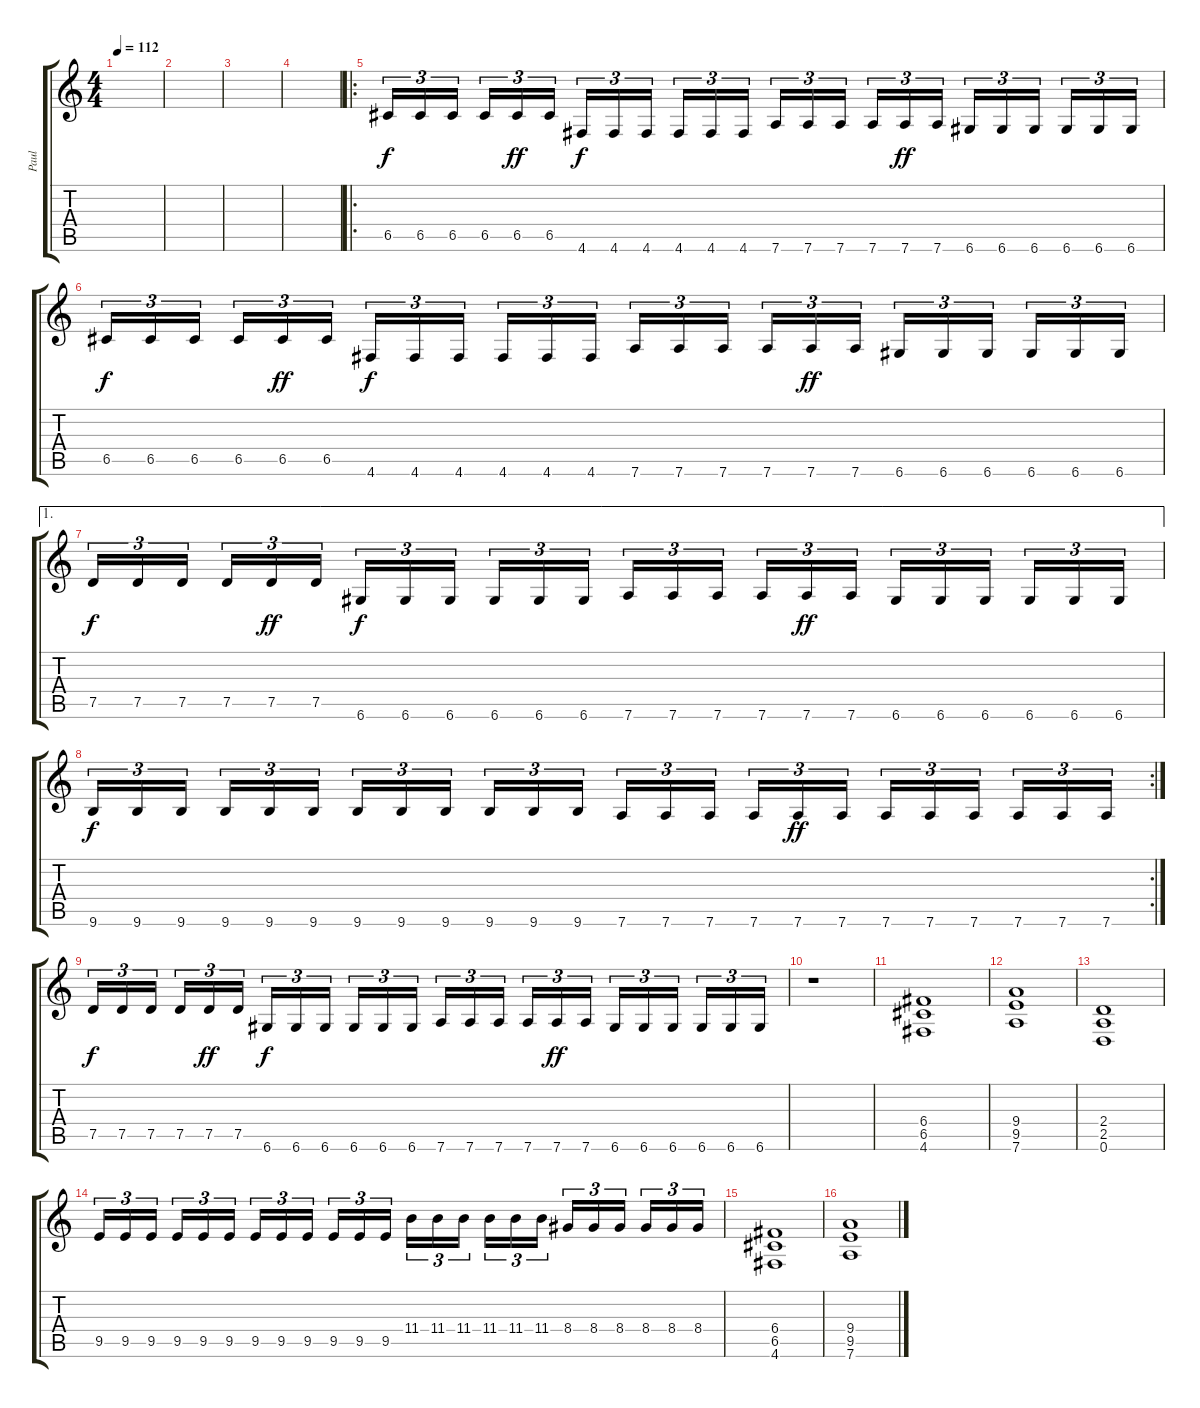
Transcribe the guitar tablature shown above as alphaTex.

\track ("Paul" "Paul") {instrument distortionguitar}
\staff {score tabs}
\tuning (D4 A3 F3 C3 G2 D2) {hide}
\ts (4 4)
\tempo 112
\clef g2
\ks c
|
|
|
|
\ro
6.5.16{tu (3 2) dy f} 6.5.16{tu (3 2)} 6.5.16{tu (3 2) beam splitsecondary} 6.5.16{tu (3 2)} 6.5.16{tu (3 2) dy ff} 6.5.16{tu (3 2)} 4.6.16{tu (3 2) dy f} 4.6.16{tu (3 2)} 4.6.16{tu (3 2) beam splitsecondary} 4.6.16{tu (3 2)} 4.6.16{tu (3 2)} 4.6.16{tu (3 2)} 7.6.16{tu (3 2)} 7.6.16{tu (3 2)} 7.6.16{tu (3 2) beam splitsecondary} 7.6.16{tu (3 2)} 7.6.16{tu (3 2) dy ff} 7.6.16{tu (3 2)} 6.6.16{tu (3 2)} 6.6.16{tu (3 2)} 6.6.16{tu (3 2) beam splitsecondary} 6.6.16{tu (3 2)} 6.6.16{tu (3 2)} 6.6.16{tu (3 2)} |
6.5.16{tu (3 2) dy f} 6.5.16{tu (3 2)} 6.5.16{tu (3 2) beam splitsecondary} 6.5.16{tu (3 2)} 6.5.16{tu (3 2) dy ff} 6.5.16{tu (3 2)} 4.6.16{tu (3 2) dy f} 4.6.16{tu (3 2)} 4.6.16{tu (3 2) beam splitsecondary} 4.6.16{tu (3 2)} 4.6.16{tu (3 2)} 4.6.16{tu (3 2)} 7.6.16{tu (3 2)} 7.6.16{tu (3 2)} 7.6.16{tu (3 2) beam splitsecondary} 7.6.16{tu (3 2)} 7.6.16{tu (3 2) dy ff} 7.6.16{tu (3 2)} 6.6.16{tu (3 2)} 6.6.16{tu (3 2)} 6.6.16{tu (3 2) beam splitsecondary} 6.6.16{tu (3 2)} 6.6.16{tu (3 2)} 6.6.16{tu (3 2)} |
\ae 1
7.5.16{tu (3 2) dy f} 7.5.16{tu (3 2)} 7.5.16{tu (3 2) beam splitsecondary} 7.5.16{tu (3 2)} 7.5.16{tu (3 2) dy ff} 7.5.16{tu (3 2)} 6.6.16{tu (3 2) dy f} 6.6.16{tu (3 2)} 6.6.16{tu (3 2) beam splitsecondary} 6.6.16{tu (3 2)} 6.6.16{tu (3 2)} 6.6.16{tu (3 2)} 7.6.16{tu (3 2)} 7.6.16{tu (3 2)} 7.6.16{tu (3 2) beam splitsecondary} 7.6.16{tu (3 2)} 7.6.16{tu (3 2) dy ff} 7.6.16{tu (3 2)} 6.6.16{tu (3 2)} 6.6.16{tu (3 2)} 6.6.16{tu (3 2) beam splitsecondary} 6.6.16{tu (3 2)} 6.6.16{tu (3 2)} 6.6.16{tu (3 2)} |
\rc 2
9.6.16{tu (3 2) dy f} 9.6.16{tu (3 2)} 9.6.16{tu (3 2) beam splitsecondary} 9.6.16{tu (3 2)} 9.6.16{tu (3 2)} 9.6.16{tu (3 2)} 9.6.16{tu (3 2)} 9.6.16{tu (3 2)} 9.6.16{tu (3 2) beam splitsecondary} 9.6.16{tu (3 2)} 9.6.16{tu (3 2)} 9.6.16{tu (3 2)} 7.6.16{tu (3 2)} 7.6.16{tu (3 2)} 7.6.16{tu (3 2) beam splitsecondary} 7.6.16{tu (3 2)} 7.6.16{tu (3 2) dy ff} 7.6.16{tu (3 2)} 7.6.16{tu (3 2)} 7.6.16{tu (3 2)} 7.6.16{tu (3 2) beam splitsecondary} 7.6.16{tu (3 2)} 7.6.16{tu (3 2)} 7.6.16{tu (3 2)} |
7.5.16{tu (3 2) dy f} 7.5.16{tu (3 2)} 7.5.16{tu (3 2) beam splitsecondary} 7.5.16{tu (3 2)} 7.5.16{tu (3 2) dy ff} 7.5.16{tu (3 2)} 6.6.16{tu (3 2) dy f} 6.6.16{tu (3 2)} 6.6.16{tu (3 2) beam splitsecondary} 6.6.16{tu (3 2)} 6.6.16{tu (3 2)} 6.6.16{tu (3 2)} 7.6.16{tu (3 2)} 7.6.16{tu (3 2)} 7.6.16{tu (3 2) beam splitsecondary} 7.6.16{tu (3 2)} 7.6.16{tu (3 2) dy ff} 7.6.16{tu (3 2)} 6.6.16{tu (3 2)} 6.6.16{tu (3 2)} 6.6.16{tu (3 2) beam splitsecondary} 6.6.16{tu (3 2)} 6.6.16{tu (3 2)} 6.6.16{tu (3 2)} |
r.1 |
(6.4 6.5 4.6).1 |
(9.4 9.5 7.6).1 |
(2.4 2.5 0.6).1 |
9.5.16{tu (3 2)} 9.5.16{tu (3 2)} 9.5.16{tu (3 2) beam splitsecondary} 9.5.16{tu (3 2)} 9.5.16{tu (3 2)} 9.5.16{tu (3 2)} 9.5.16{tu (3 2)} 9.5.16{tu (3 2)} 9.5.16{tu (3 2) beam splitsecondary} 9.5.16{tu (3 2)} 9.5.16{tu (3 2)} 9.5.16{tu (3 2)} 11.4.16{tu (3 2)} 11.4.16{tu (3 2)} 11.4.16{tu (3 2) beam splitsecondary} 11.4.16{tu (3 2)} 11.4.16{tu (3 2)} 11.4.16{tu (3 2)} 8.4.16{tu (3 2)} 8.4.16{tu (3 2)} 8.4.16{tu (3 2) beam splitsecondary} 8.4.16{tu (3 2)} 8.4.16{tu (3 2)} 8.4.16{tu (3 2)} |
(6.4 6.5 4.6).1 |
(9.4 9.5 7.6).1
